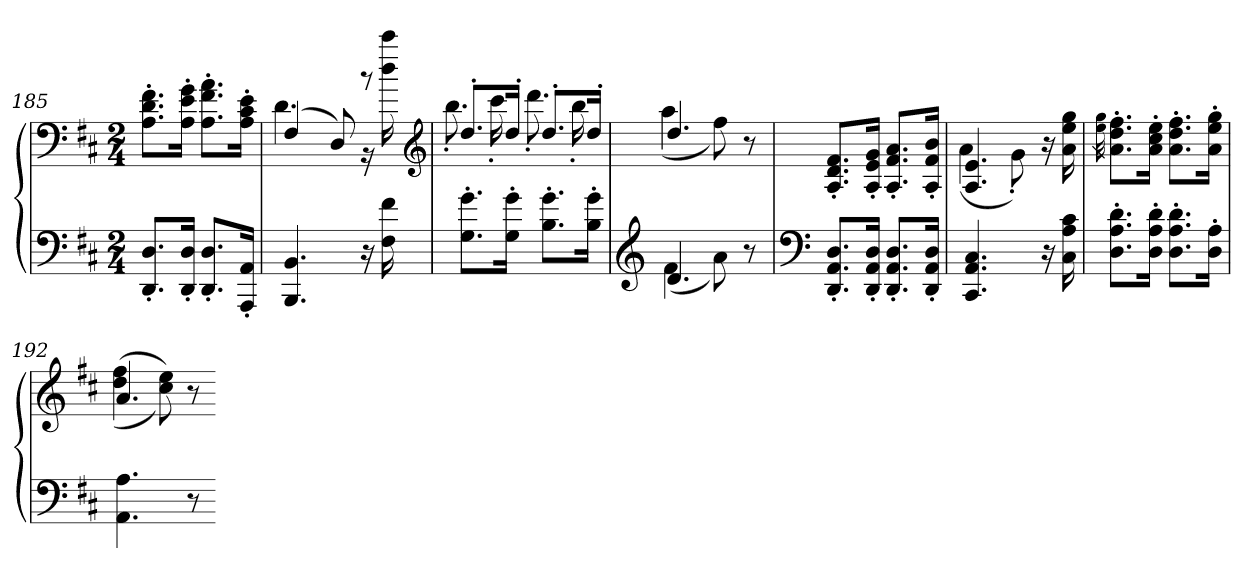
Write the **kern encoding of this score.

**kern	**kern
*part1	*part1
*staff2	*staff1
*clefF4	*clefF4
*k[f#c#]	*k[f#c#]
*D:	*D:
*M2/4	*M2/4
=185	=185
8.DD' 8.D'L	8.A' 8.d' 8.f#'L
16DD' 16D'Jk	16A' 16e' 16g'Jk
8.DD' 8.D'L	8.A' 8.f#' 8.a'L
16AAA' 16AA'Jk	16A' 16c#' 16e'Jk
=186	=186
*	*^
4.BBB 4.BB	(4F#	4.d
.	8D)	.
16r	8r	16r
16F# 16f#	.	16dd 16ccc#
*	*clefG2	*
=187	=187	=187
8.G' 8.g'L	8.dd'L	8.bb'
16G' 16g'Jk	16dd'Jk	16ccc#'
8.B' 8.g'L	8.dd'L	8.ddd'
16B' 16g'Jk	16dd'Jk	16bb'
=188	=188	=188
*clefG2	*	*
*^	*	*
4.d	(4f#	4.dd	(4aa
.	8a)	.	8ff#)
8r	8ryy	8r	8ryy
*v	*v	*	*
*	*v	*v
=189	=189
*clefF4	*
8.DD' 8.AA' 8.D'L	8.A' 8.d' 8.f#'L
16DD' 16AA' 16D'Jk	16A' 16e' 16g'Jk
8.DD' 8.AA' 8.D'L	8.A' 8.f#' 8.a'L
16DD' 16AA' 16D'Jk	16A' 16f#' 16b'Jk
=190	=190
*	*^
4.CC# 4.AA 4.C#	4.A 4.e	(4a
.	.	8g')
16r	16r	8ryy
16C# 16A 16c#	16a 16ee 16gg	.
*	*v	*v
=191	=191
.	32qee 32qgg
8.D' 8.A' 8.d'L	8.a' 8.dd' 8.ff#'L
16D' 16A' 16d'Jk	16a' 16cc#' 16ee'Jk
8.D' 8.A' 8.d'L	8.a' 8.dd' 8.ff#'L
16D' 16A'Jk	16a' 16ee' 16gg'Jk
=192	=192
*	*^
4.AA 4.A	4.a	(<(>4dd 4ff#
.	.	8cc# 8ee))
8r	8r	8ryy
*	*v	*v
=-	=-
*-	*-
